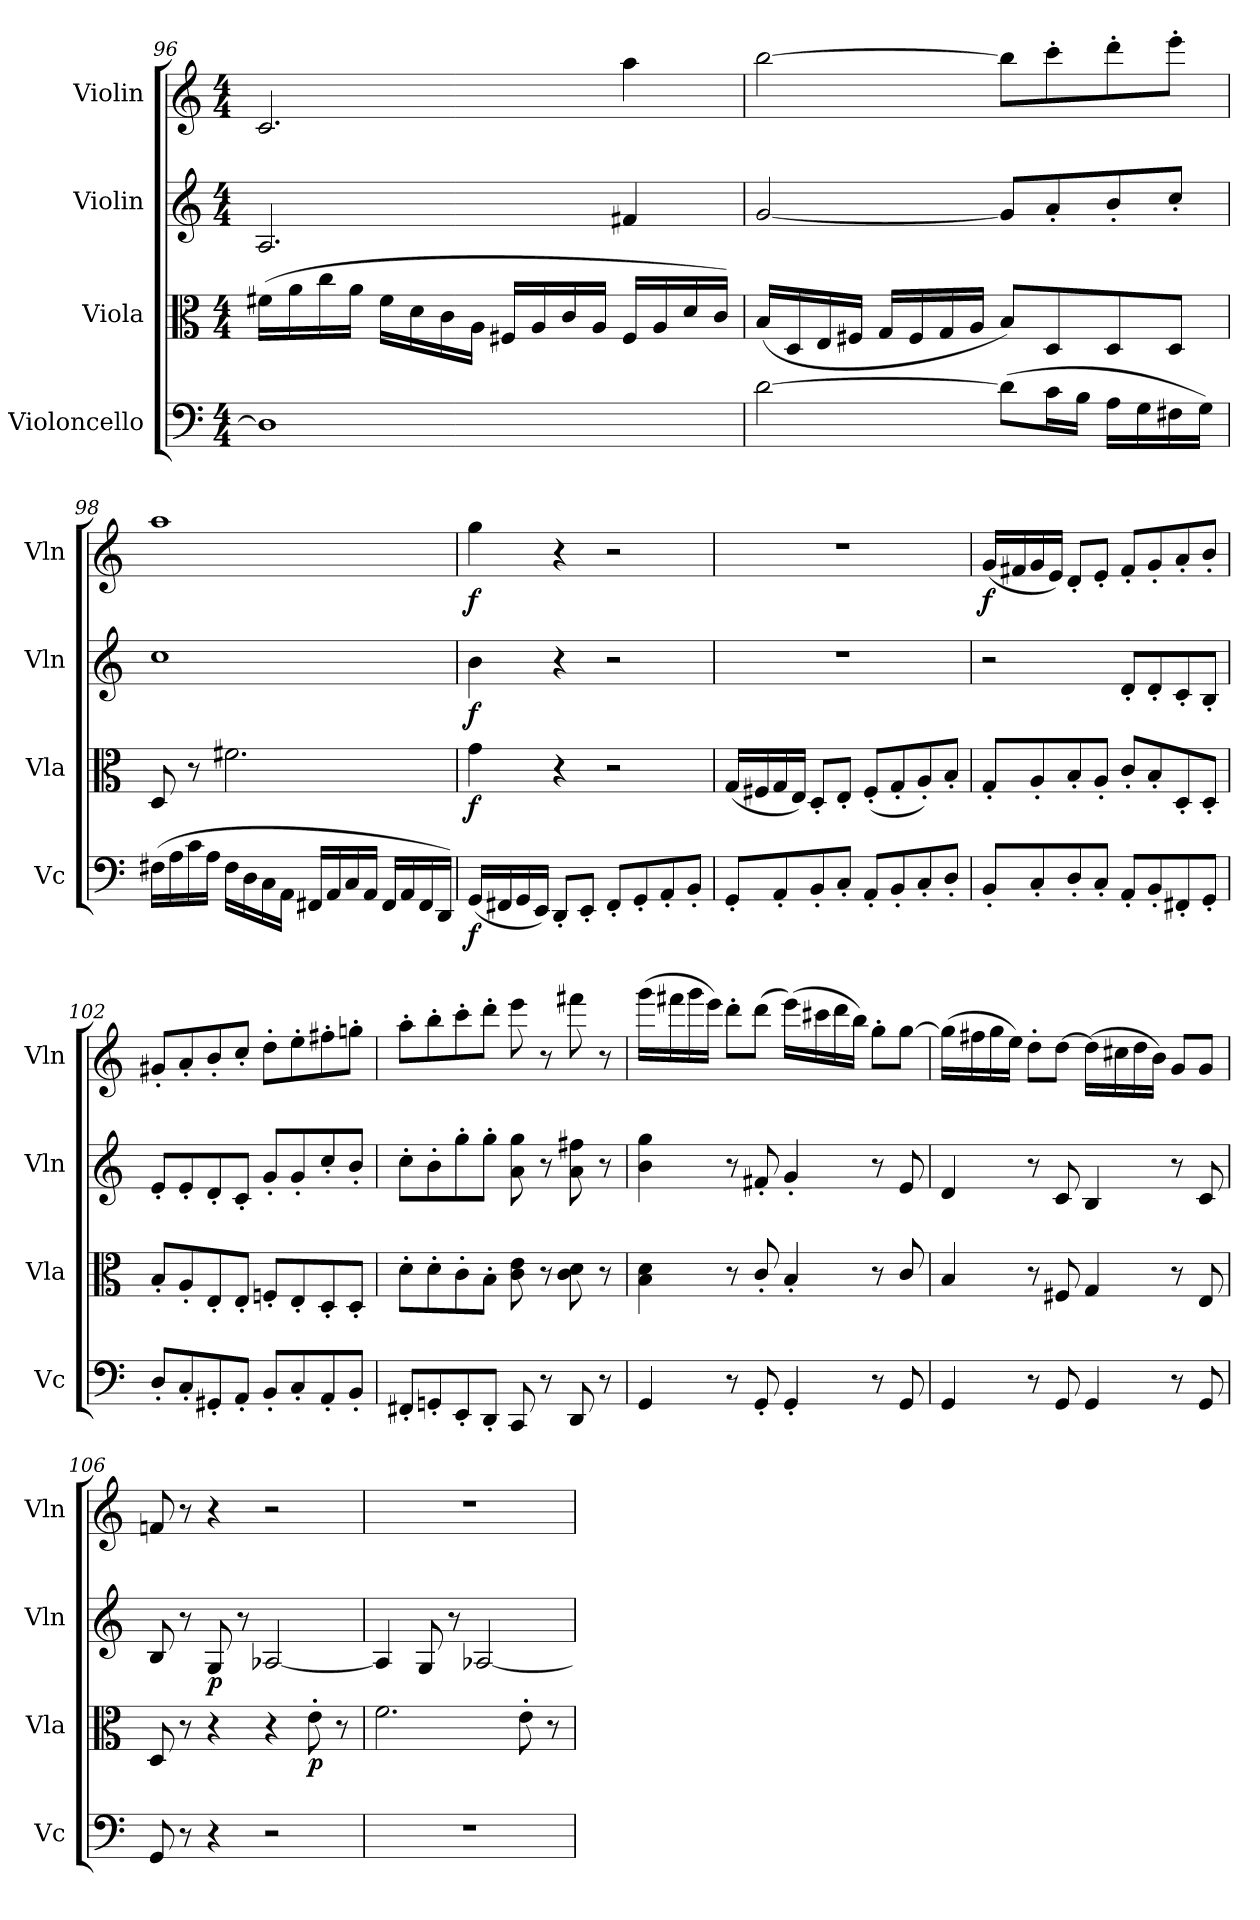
**kern	**dynam	**kern	**dynam	**kern	**dynam	**kern	**dynam
*part4	*part4	*part3	*part3	*part2	*part2	*part1	*part1
*staff4	*staff4	*staff3	*staff3	*staff2	*staff2	*staff1	*staff1
*I"Violoncello	*	*I"Viola	*	*I"Violin	*	*I"Violin	*
*I'Vc	*	*I'Vla	*	*I'Vln	*	*I'Vln	*
*clefF4	*	*clefC3	*	*clefG2	*	*clefG2	*
*k[]	*	*k[]	*	*k[]	*	*k[]	*
*C:	*	*C:	*	*C:	*	*C:	*
*M4/4	*	*M4/4	*	*M4/4	*	*M4/4	*
=96	=96	=96	=96	=96	=96	=96	=96
1D]	.	(16f#X\LL	.	2.A/	.	2.c/	.
.	.	16a\	.	.	.	.	.
.	.	16cc\	.	.	.	.	.
.	.	16a\JJ	.	.	.	.	.
.	.	16f#\LL	.	.	.	.	.
.	.	16d\	.	.	.	.	.
.	.	16c\	.	.	.	.	.
.	.	16A\JJ	.	.	.	.	.
.	.	16F#X/LL	.	.	.	.	.
.	.	16A/	.	.	.	.	.
.	.	16c/	.	.	.	.	.
.	.	16A/JJ	.	.	.	.	.
.	.	16F#/LL	.	4f#X/	.	4aa\	.
.	.	16A/	.	.	.	.	.
.	.	16d/	.	.	.	.	.
.	.	16c/JJ)	.	.	.	.	.
=97	=97	=97	=97	=97	=97	=97	=97
[2d\	.	(16B/LL	.	[2g/	.	[2bb\	.
.	.	16D/	.	.	.	.	.
.	.	16E/	.	.	.	.	.
.	.	16F#X/JJ	.	.	.	.	.
.	.	16G/LL	.	.	.	.	.
.	.	16F#/	.	.	.	.	.
.	.	16G/	.	.	.	.	.
.	.	16A/JJ	.	.	.	.	.
(8d\L]	.	8B/L)	.	8g/L]	.	8bb\L]	.
16c\L	.	8D/	.	8a'/	.	8ccc'\	.
16B\JJ	.	.	.	.	.	.	.
16A\LL	.	8D/	.	8b'/	.	8ddd'\	.
16G\	.	.	.	.	.	.	.
16F#X\	.	8D/J	.	8cc'/J	.	8eee'\J	.
16G\JJ)	.	.	.	.	.	.	.
=98	=98	=98	=98	=98	=98	=98	=98
(16F#X\LL	.	8D/	.	1cc	.	1aa	.
16A\	.	.	.	.	.	.	.
16c\	.	8r	.	.	.	.	.
16A\JJ	.	.	.	.	.	.	.
16F#\LL	.	2.f#X\	.	.	.	.	.
16D\	.	.	.	.	.	.	.
16C\	.	.	.	.	.	.	.
16AA\JJ	.	.	.	.	.	.	.
16FF#X/LL	.	.	.	.	.	.	.
16AA/	.	.	.	.	.	.	.
16C/	.	.	.	.	.	.	.
16AA/JJ	.	.	.	.	.	.	.
16FF#/LL	.	.	.	.	.	.	.
16AA/	.	.	.	.	.	.	.
16FF#/	.	.	.	.	.	.	.
16DD/JJ)	.	.	.	.	.	.	.
=99	=99	=99	=99	=99	=99	=99	=99
(16GG/LL	f	4g\	f	4b\	f	4gg\	f
16FF#X/	.	.	.	.	.	.	.
16GG/	.	.	.	.	.	.	.
16EE/JJ)	.	.	.	.	.	.	.
8DD'/L	.	4r	.	4r	.	4r	.
8EE'/J	.	.	.	.	.	.	.
8FF#'/L	.	2r	.	2r	.	2r	.
8GG'/	.	.	.	.	.	.	.
8AA'/	.	.	.	.	.	.	.
8BB'/J	.	.	.	.	.	.	.
=100	=100	=100	=100	=100	=100	=100	=100
8GG'/L	.	(16G/LL	.	1r	.	1r	.
.	.	16F#X/	.	.	.	.	.
8AA'/	.	16G/	.	.	.	.	.
.	.	16E/JJ)	.	.	.	.	.
8BB'/	.	8D'/L	.	.	.	.	.
8C'/J	.	8E'/J	.	.	.	.	.
8AA'/L	.	(8F#'/L	.	.	.	.	.
8BB'/	.	8G'/	.	.	.	.	.
8C'/	.	8A'/)	.	.	.	.	.
8D'/J	.	8B'/J	.	.	.	.	.
=101	=101	=101	=101	=101	=101	=101	=101
8BB'/L	.	8G'/L	.	2r	.	(16g/LL	f
.	.	.	.	.	.	16f#X/	.
8C'/	.	8A'/	.	.	.	16g/	.
.	.	.	.	.	.	16e/JJ)	.
8D'/	.	8B'/	.	.	.	8d'/L	.
8C'/J	.	8A'/J	.	.	.	8e'/J	.
8AA'/L	.	8c'/L	.	8d'/L	.	8f#'/L	.
8BB'/	.	8B'/	.	8d'/	.	8g'/	.
8FF#X'/	.	8D'/	.	8c'/	.	8a'/	.
8GG'/J	.	8D'/J	.	8B'/J	.	8b'/J	.
=102	=102	=102	=102	=102	=102	=102	=102
8D'/L	.	8B'/L	.	8e'/L	.	8g#X'/L	.
8C'/	.	8A'/	.	8e'/	.	8a'/	.
8GG#X'/	.	8E'/	.	8d'/	.	8b'/	.
8AA'/J	.	8E'/J	.	8c'/J	.	8cc'/J	.
8BB'/L	.	8Fn'/L	.	8g'/L	.	8dd'\L	.
8C'/	.	8E'/	.	8g'/	.	8ee'\	.
8AA'/	.	8D'/	.	8cc'/	.	8ff#X'\	.
8BB'/J	.	8D'/J	.	8b'/J	.	8ggn'\J	.
=103	=103	=103	=103	=103	=103	=103	=103
8FF#X'/L	.	8d'\L	.	8cc'\L	.	8aa'\L	.
8GGn'/	.	8d'\	.	8b'\	.	8bb'\	.
8EE'/	.	8c'\	.	8gg'\	.	8ccc'\	.
8DD'/J	.	8B'\J	.	8gg'\J	.	8ddd'\J	.
8CC/	.	8c\ 8e\	.	8a\ 8gg\	.	8eee\	.
8r	.	8r	.	8r	.	8r	.
8DD/	.	8c\ 8d\	.	8a\ 8ff#X\	.	8fff#X\	.
8r	.	8r	.	8r	.	8r	.
=104	=104	=104	=104	=104	=104	=104	=104
4GG/	.	4B\ 4d\	.	4b\ 4gg\	.	(16ggg\LL	.
.	.	.	.	.	.	16fff#X\	.
.	.	.	.	.	.	16ggg\	.
.	.	.	.	.	.	16eee\JJ)	.
8r	.	8r	.	8r	.	8ddd'\L	.
8GG'/	.	8c'/	.	8f#X'/	.	(8ddd\J	.
4GG'/	.	4B'/	.	4g'/	.	(16eee\LL)	.
.	.	.	.	.	.	16ccc#X\	.
.	.	.	.	.	.	16ddd\	.
.	.	.	.	.	.	16bb\JJ)	.
8r	.	8r	.	8r	.	8gg'\L	.
8GG/	.	8c/	.	8e/	.	[8gg\J	.
=105	=105	=105	=105	=105	=105	=105	=105
4GG/	.	4B/	.	4d/	.	(16gg\LL]	.
.	.	.	.	.	.	16ff#X\	.
.	.	.	.	.	.	16gg\	.
.	.	.	.	.	.	16ee\JJ)	.
8r	.	8r	.	8r	.	8dd'\L	.
8GG/	.	8F#X/	.	8c/	.	[8dd\J	.
4GG/	.	4G/	.	4B/	.	(16dd\LL]	.
.	.	.	.	.	.	16cc#X\	.
.	.	.	.	.	.	16dd\	.
.	.	.	.	.	.	16b\JJ)	.
8r	.	8r	.	8r	.	8g/L	.
8GG/	.	8E/	.	8c/	.	8g/J	.
=106	=106	=106	=106	=106	=106	=106	=106
8GG/	.	8D/	.	8B/	.	8fn/	.
8r	.	8r	.	8r	.	8r	.
4r	.	4r	.	8G/	p	4r	.
.	.	.	.	8r	.	.	.
2r	.	4r	.	[2A-X/	.	2r	.
.	.	8e'\	p	.	.	.	.
.	.	8r	.	.	.	.	.
=107	=107	=107	=107	=107	=107	=107	=107
1r	.	2.f\	.	4A-/]	.	1r	.
.	.	.	.	8G/	.	.	.
.	.	.	.	8r	.	.	.
.	.	.	.	[2A-X/	.	.	.
.	.	8e'\	.	.	.	.	.
.	.	8r	.	.	.	.	.
=	=	=	=	=	=	=	=
*-	*-	*-	*-	*-	*-	*-	*-
